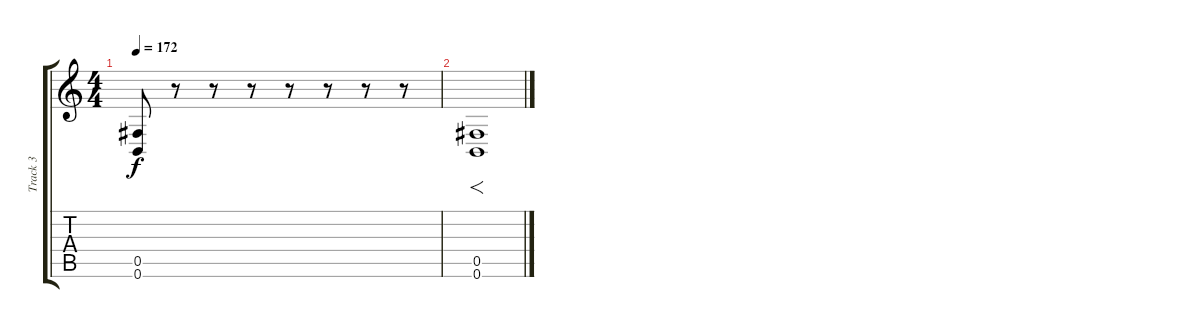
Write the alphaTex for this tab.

\track ("Track 3" "Track 3") {instrument distortionguitar}
\staff {score tabs}
\tuning (Db4 Ab3 E3 B2 Gb2 B1) {hide}
\ts (4 4)
\tempo 172
\clef g2
\ks c
(0.5 0.6).8{dy f} r.8 r.8 r.8 r.8 r.8 r.8 r.8 |
(0.5 0.6).1{f}
